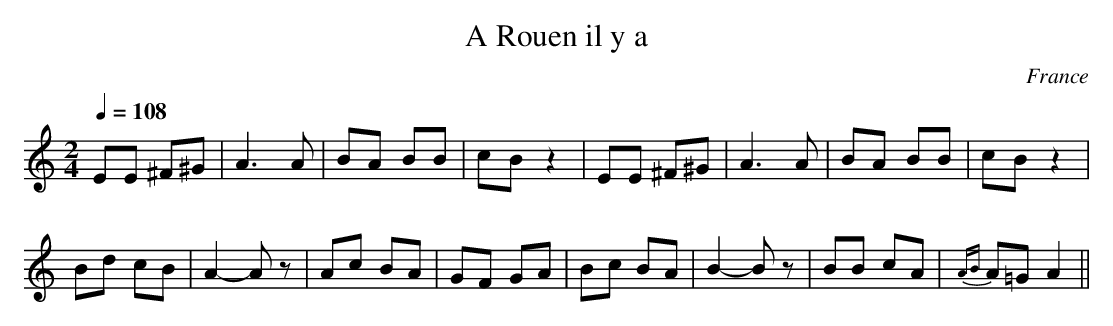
X:1
T:A Rouen il y a
O:France
M:2/4
L:1/8
Q:1/4=108
K:C
EE  ^F^G|A3 A|BA BB|c-B z2|EE ^F^G|A3 A|BA BB|c-B z2|!
Bd cB|A2-Az| Ac BA|GF GA|Bc BA|B2-Bz| BB cA|{AB}A=G "^"A2||
